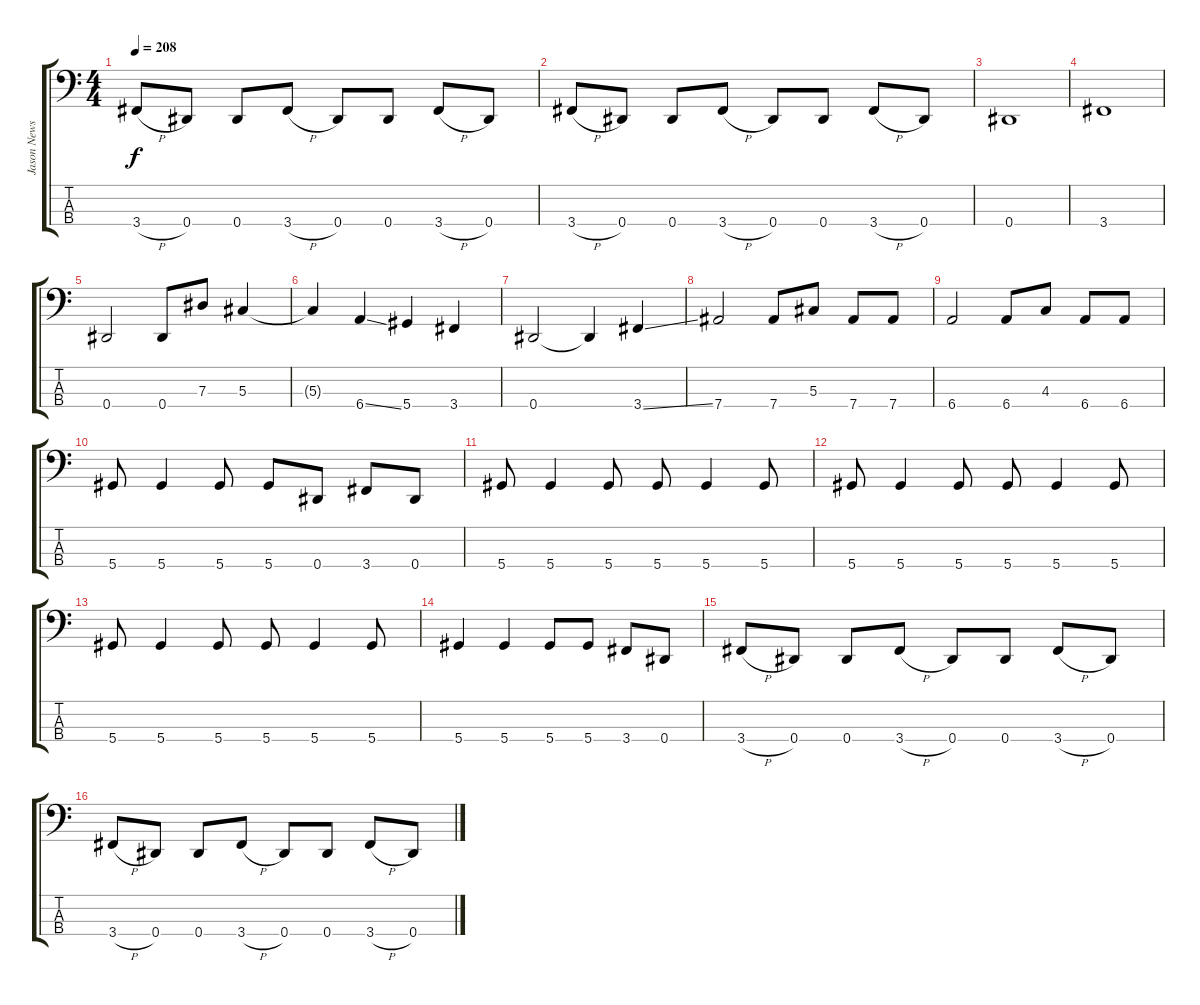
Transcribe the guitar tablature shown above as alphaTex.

\track ("Jason Newstead (Bass)" "Jason News") {instrument electricbasspick}
\staff {score tabs}
\tuning (Gb2 Db2 Ab1 Eb1) {hide}
\ts (4 4)
\tempo 208
\clef f4
\ks c
3.4{h}.8{dy f} 0.4.8 0.4.8 3.4{h}.8 0.4.8 0.4.8 3.4{h}.8 0.4.8 |
3.4{h}.8 0.4.8 0.4.8 3.4{h}.8 0.4.8 0.4.8 3.4{h}.8 0.4.8 |
0.4.1 |
3.4.1 |
0.4.2 0.4.8 7.3.8 5.3.4 |
5.3{t}.4 6.4{ss}.4 5.4.4 3.4.4 |
0.4.2 0.4{t}.4 3.4{ss}.4 |
7.4.2 7.4.8 5.3.8 7.4.8 7.4.8 |
6.4.2 6.4.8 4.3.8 6.4.8 6.4.8 |
5.4.8 5.4.4 5.4.8 5.4.8 0.4.8 3.4.8 0.4.8 |
5.4.8 5.4.4 5.4.8 5.4.8 5.4.4 5.4.8 |
5.4.8 5.4.4 5.4.8 5.4.8 5.4.4 5.4.8 |
5.4.8 5.4.4 5.4.8 5.4.8 5.4.4 5.4.8 |
5.4.4 5.4.4 5.4.8 5.4.8 3.4.8 0.4.8 |
3.4{h}.8 0.4.8 0.4.8 3.4{h}.8 0.4.8 0.4.8 3.4{h}.8 0.4.8 |
3.4{h}.8 0.4.8 0.4.8 3.4{h}.8 0.4.8 0.4.8 3.4{h}.8 0.4.8
